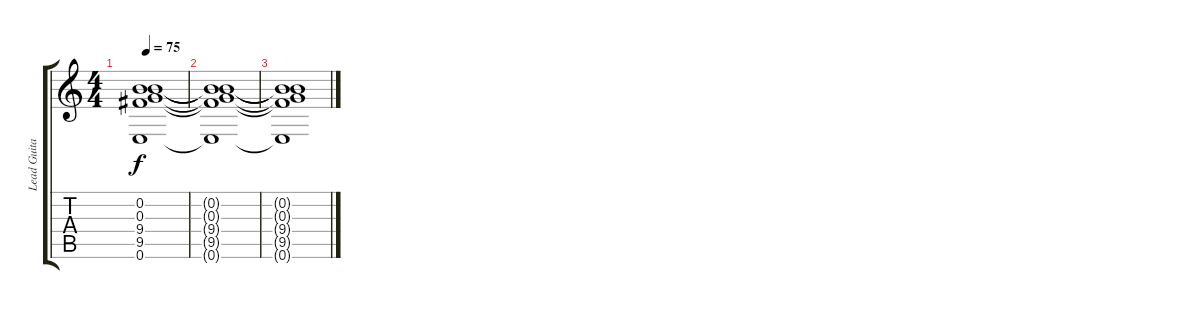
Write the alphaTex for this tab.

\track ("Lead Guitar" "Lead Guita") {instrument electricguitarjazz}
\staff {score tabs}
\tuning (E4 B3 G3 D3 A2 E2) {hide}
\ts (4 4)
\tempo 75
\clef g2
\ks c
(0.2 0.3 9.4 9.5 0.6).1{dy f} |
(0.2{t} 0.3{t} 9.4{t} 9.5{t} 0.6{t}).1{volume 0} |
(0.2{t} 0.3{t} 9.4{t} 9.5{t} 0.6{t}).1
